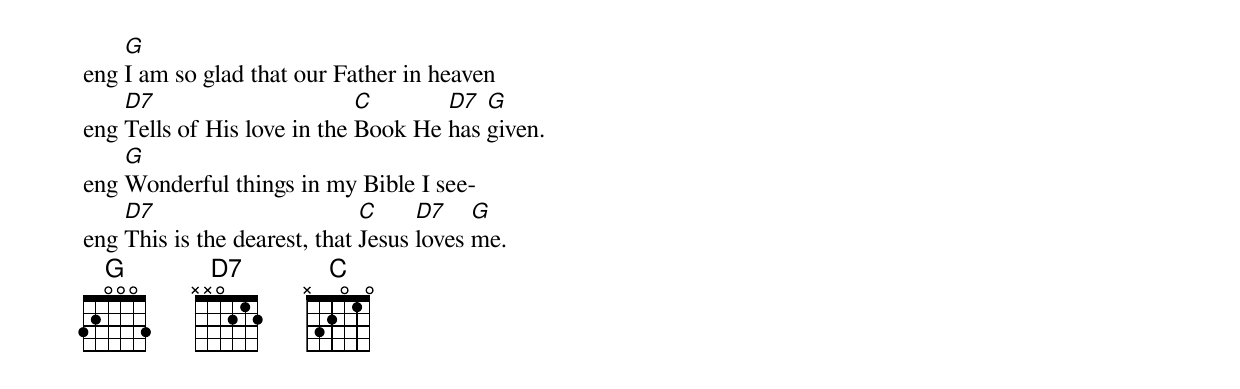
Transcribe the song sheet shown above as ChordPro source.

eng [G]I am so glad that our Father in heaven
eng [D7]Tells of His love in the [C]Book He [D7]has [G]given.
eng [G]Wonderful things in my Bible I see-
eng [D7]This is the dearest, that [C]Jesus [D7]loves [G]me.
